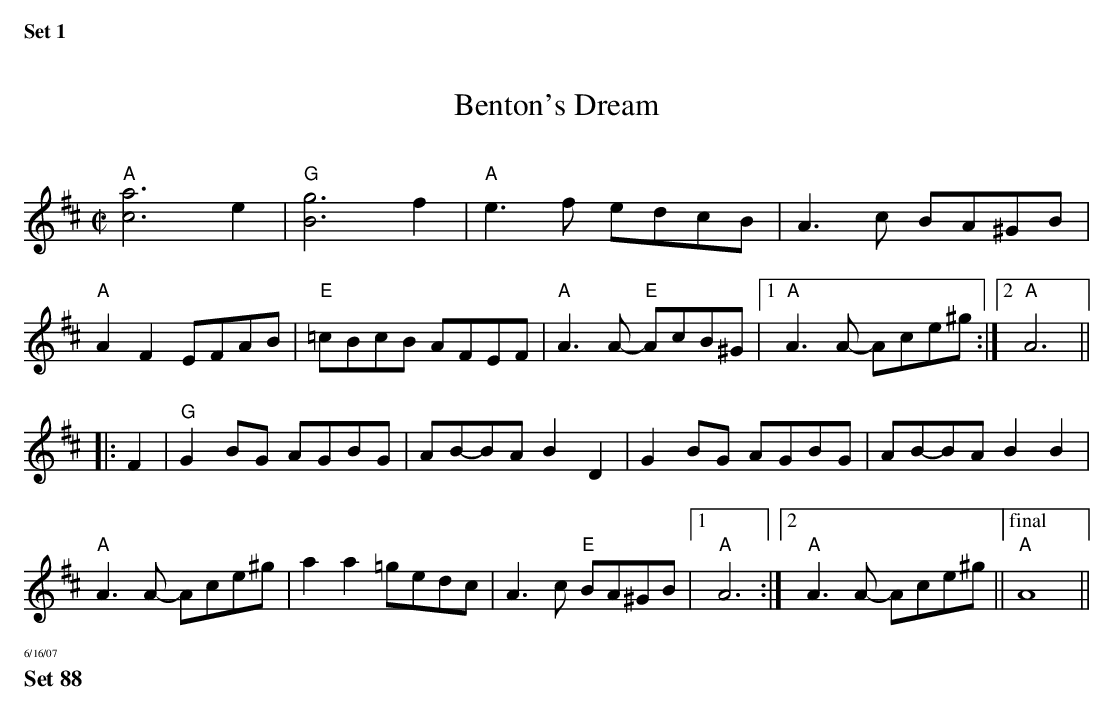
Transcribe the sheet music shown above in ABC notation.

X:1
T:Benton's Dream
C:
M:C|
L:1/8
K:Amix
"A"[a6c6] e2|"G"[g6B6] f2|"A"e3f edcB|A3c BA^GB|
"A"A2 F2 EFAB|"E"=cBcB AFEF|"A"A3A- "E"AcB^G|[1"A"A3A- Ace^g:|[2 "A"A6 ||
|:F2|"G"G2BG AGBG|AB-BA B2D2|G2BG AGBG|AB-BA B2B2|
"A"A3A- Ace^g|a2 a2 =gedc|A3c "E"BA^GB |[1 "A"A6 :|[2"A"A3A- Ace^g||["final" "A"A8 ||
